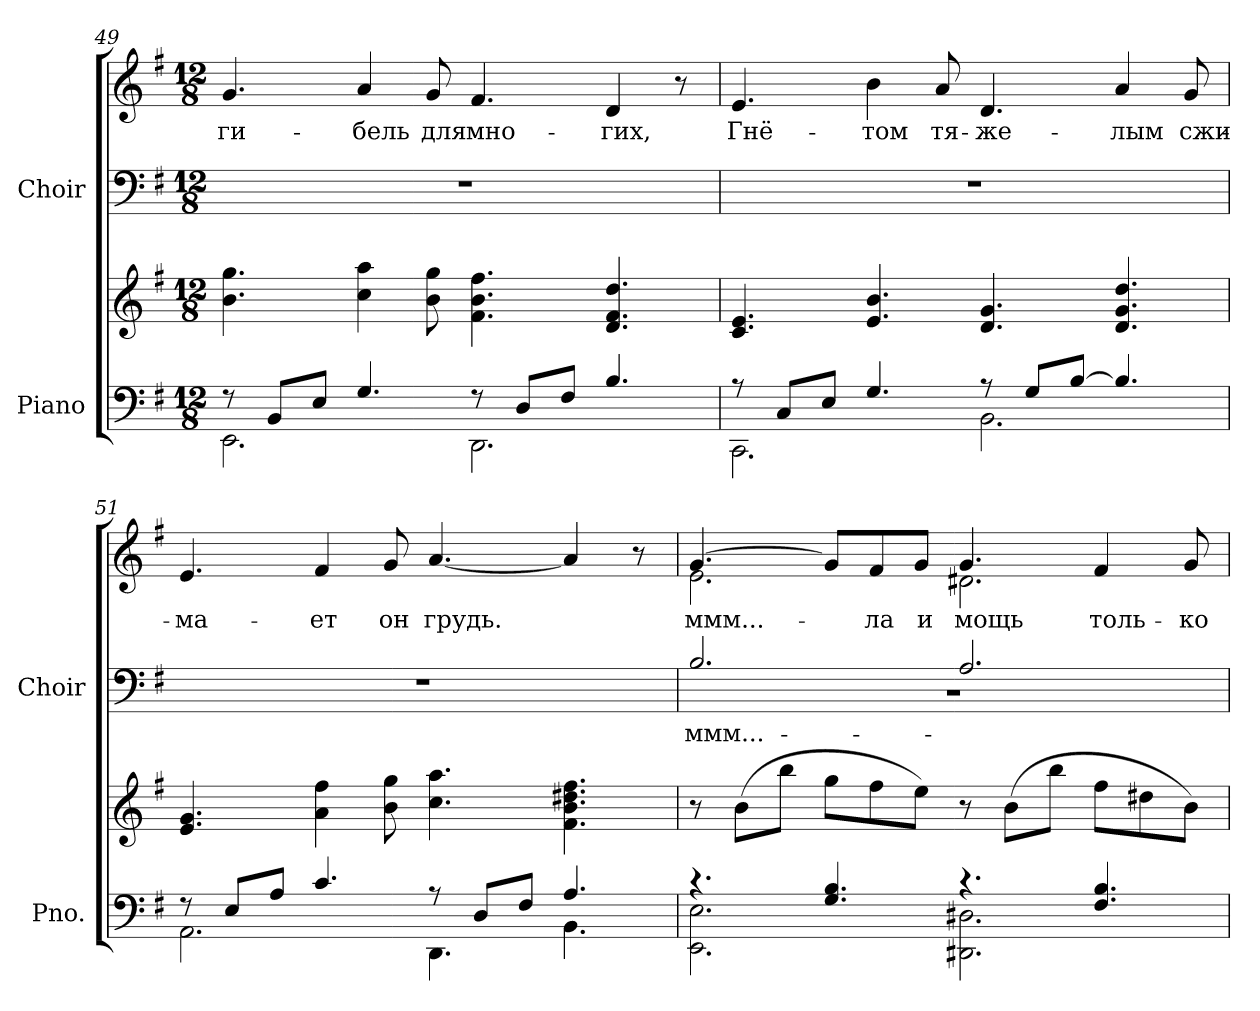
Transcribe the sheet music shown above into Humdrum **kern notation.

**kern	**kern	**kern	**text	**kern	**text	**dynam
*part2	*part2	*part1	*part1	*part1	*part1	*part1
*staff4	*staff3	*staff2	*staff2	*staff1	*staff1	*staff1/2
*I"Piano	*	*I"Choir	*	*	*	*
*I'Pno.	*	*I'Choir	*	*	*	*
*clefF4	*clefG2	*clefF4	*	*clefG2	*	*
*k[f#]	*k[f#]	*k[f#]	*	*k[f#]	*	*
*G:	*G:	*G:	*	*G:	*	*
*M12/8	*M12/8	*M12/8	*	*M12/8	*	*
=49	=49	=49	=49	=49	=49	=49
*^	*	*	*	*	*	*
!	!	!	!LO:N:vis=1	!	!	!	!
!	!	!	!	!	!	!LO:LY:b:color=#000000	!
8r	2.EEi\	4.bi\ 4.ggi	1.r	.	4.gi/	-ги-	.
8BBi/L	.	.	.	.	.	.	.
8Ei/J	.	.	.	.	.	.	.
!	!	!	!	!	!	!LO:LY:b:color=#000000	!
4.Gi/	.	4cci\ 4aai	.	.	4ai/	-бель	.
!	!	!	!	!	!	!LO:LY:b:color=#000000	!
.	.	8bi\ 8ggi	.	.	8gi/	для	.
!	!	!	!	!	!	!LO:LY:b:color=#000000	!
8r	2.DDi\	4.f#i\ 4.bi 4.ff#i	.	.	4.f#i/	мно-	.
8Di/L	.	.	.	.	.	.	.
8F#i/J	.	.	.	.	.	.	.
!	!	!	!	!	!	!LO:LY:b:color=#000000	!
4.Bi/	.	4.di/ 4.f#i 4.ddi	.	.	4di/	-гих,	.
.	.	.	.	.	8r	.	.
=50	=50	=50	=50	=50	=50	=50	=50
!	!	!	!LO:N:vis=1	!	!	!	!
!	!	!	!	!	!	!LO:LY:b:color=#000000	!
8r	2.CCi\	4.ci/ 4.ei	1.r	.	4.ei/	Гнё-	.
8Ci/L	.	.	.	.	.	.	.
8Ei/J	.	.	.	.	.	.	.
!	!	!	!	!	!	!LO:LY:b:color=#000000	!
4.Gi/	.	4.ei/ 4.bi	.	.	4bi\	-том	.
!	!	!	!	!	!	!LO:LY:b:color=#000000	!
.	.	.	.	.	8ai/	тя-	.
!	!	!	!	!	!	!LO:LY:b:color=#000000	!
8r	2.BBi\	4.di/ 4.gi	.	.	4.di/	-же-	.
8Gi/L	.	.	.	.	.	.	.
[>8Bi/J	.	.	.	.	.	.	.
!	!	!	!	!	!	!LO:LY:b:color=#000000	!
4.Bi/]	.	4.di/ 4.gi 4.ddi	.	.	4ai/	-лым	.
!	!	!	!	!	!	!LO:LY:b:color=#000000	!
.	.	.	.	.	8gi/	сжи-	.
!!LO:LB:g=z
=51	=51	=51	=51	=51	=51	=51	=51
!	!	!	!LO:N:vis=1	!	!	!	!
!	!	!	!	!	!	!LO:LY:b:color=#000000	!
8r	2.AAi\	4.ei/ 4.gi	1.r	.	4.ei/	-ма-	.
8Ei/L	.	.	.	.	.	.	.
8Ai/J	.	.	.	.	.	.	.
!	!	!	!	!	!	!LO:LY:b:color=#000000	!
4.ci/	.	4ai\ 4ff#i	.	.	4f#i/	-ет	.
!	!	!	!	!	!	!LO:LY:b:color=#000000	!
.	.	8bi\ 8ggi	.	.	8gi/	он	.
!	!	!	!	!	!	!LO:LY:b:color=#000000	!
8r	4.DDi\	4.cci\ 4.aai	.	.	[<4.ai/	грудь.	.
8Di/L	.	.	.	.	.	.	.
8F#i/J	.	.	.	.	.	.	.
4.Ai/	4.BBi\	4.f#i\ 4.bi 4.dd#Xi 4.ff#i	.	.	4ai/]	.	.
.	.	.	.	.	8r	.	.
=52	=52	=52	=52	=52	=52	=52	=52
*	*	*	*^	*	*	*	*
!	!	!	!	!LO:N:vis=1	!LO:LY:b:color=#000000	!	!	!
!	!	!	!	!	!	!	!LO:LY:b:color=#000000	!
*	*	*	*	*	*	*^	*	*
!	!	!	!	!	!	!	!	!LO:LY:b:color=#000000	!
4.r	2.EEi\ 2.Ei	8r	2.Bi/	1.r	ммм...-	[>4.gi/	2.ei\	ммм...-	mp mp
.	.	(8bi\L	.	.	.	.	.	.	.
.	.	8bbi\J	.	.	.	.	.	.	.
4.Gi/ 4.Bi	.	8ggi\L	.	.	.	8gi/L]	.	.	.
!	!	!	!	!	!	!	!	!LO:LY:b:color=#000000	!
.	.	8ff#i\	.	.	.	8f#i/	.	-ла	.
!	!	!	!	!	!	!	!	!LO:LY:b:color=#000000	!
.	.	8eei\J)	.	.	.	8gi/J	.	и	.
!	!	!	!	!	!	!	!	!LO:LY:b:color=#000000	!
4.r	2.DD#Xi\ 2.D#Xi	8r	2.Ai/	.	.	4.gi/	2.d#Xi\	мощь	.
.	.	(8bi\L	.	.	.	.	.	.	.
.	.	8bbi\J	.	.	.	.	.	.	.
!	!	!	!	!	!	!	!	!LO:LY:b:color=#000000	!
4.F#i/ 4.Bi	.	8ff#i\L	.	.	.	4f#i/	.	толь-	.
.	.	8dd#Xi\	.	.	.	.	.	.	.
!	!	!	!	!	!	!	!	!LO:LY:b:color=#000000	!
.	.	8bi\J)	.	.	.	8gi/	.	-ко	.
*	*	*	*v	*v	*	*	*	*	*
*v	*v	*	*	*	*v	*v	*	*
=	=	=	=	=	=	=
*-	*-	*-	*-	*-	*-	*-
